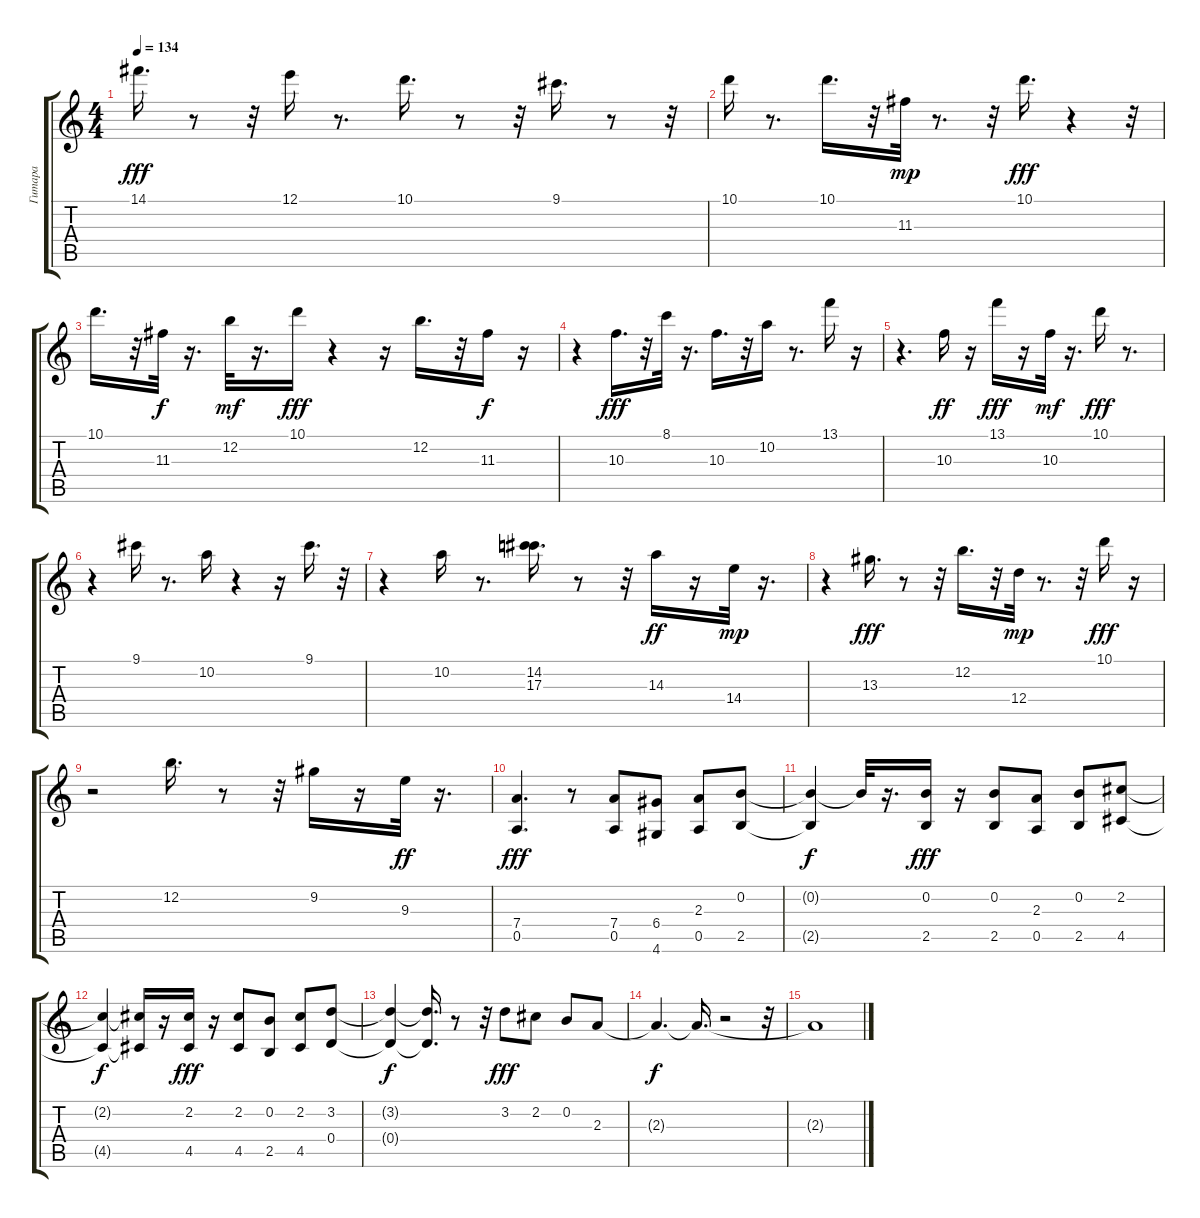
\track ("Гитара" "Гитара") {instrument electricguitarmuted}
\staff {score tabs}
\tuning (E4 B3 G3 D3 A2 E2) {hide}
\ts (4 4)
\tempo 134
\clef g2
\ks c
14.1.16{d dy fff} r.8 r.32 12.1.16 r.8{d} 10.1.16{d} r.8 r.32 9.1.16{d} r.8 r.32 |
10.1.16 r.8{d} 10.1.16{d} r.32 11.3.32{dy mp} r.8{d} r.32 10.1.16{d dy fff} r.4 r.32 |
10.1.16{d} r.32 11.3.32{dy f} r.16{d} 12.2.32{dy mf} r.16{d} 10.1.16{dy fff} r.4 r.16 12.2.16{d} r.32 11.3.16{dy f} r.16 |
r.4 10.3.16{d dy fff} r.32 8.1.32 r.16{d} 10.3.16{d} r.32 10.2.16 r.8{d} 13.1.16 r.16 |
r.4{d} 10.3.16{dy ff} r.16 13.1.16{dy fff} r.16 10.3.32{dy mf} r.16{d} 10.1.16{dy fff} r.8{d} |
r.4 9.1.16 r.8{d} 10.2.16 r.4 r.16 9.1.16{d} r.32 |
r.4 10.2.16 r.8{d} (14.2 17.3).16{d} r.8 r.32 14.3.16{dy ff} r.16 14.4.32{dy mp} r.16{d} |
r.4 13.3.16{d dy fff} r.8 r.32 12.2.16{d} r.32 12.4.32{dy mp} r.8{d} r.32 10.1.16{dy fff} r.16 |
r.2 12.2.16{d} r.8 r.32 9.2.16 r.16 9.3.32{dy ff} r.16{d} |
(7.4 0.5).4{d dy fff} r.8 (7.4 0.5).8 (6.4 4.6).8 (2.3 0.5).8 (0.2 2.5).8 |
(0.2{t} 2.5{t}).4{dy f} 0.2{t}.32 r.16{d} (0.2 2.5).16{dy fff} r.16 (0.2 2.5).8 (2.3 0.5).8 (0.2 2.5).8 (2.2 4.5).8 |
(2.2{t} 4.5{t}).4{dy f} (2.2{t} 4.5{t}).16 r.16 (2.2 4.5).16{dy fff} r.16 (2.2 4.5).8 (0.2 2.5).8 (2.2 4.5).8 (3.2 0.4).8 |
(3.2{t} 0.4{t}).4{dy f} (3.2{t} 0.4{t}).16{d} r.8 r.32 3.2.8{dy fff} 2.2.8 0.2.8 2.3.8 |
2.3{t}.4{d dy f} 2.3{t}.16{d} r.2 r.32 |
2.3{t}.1
